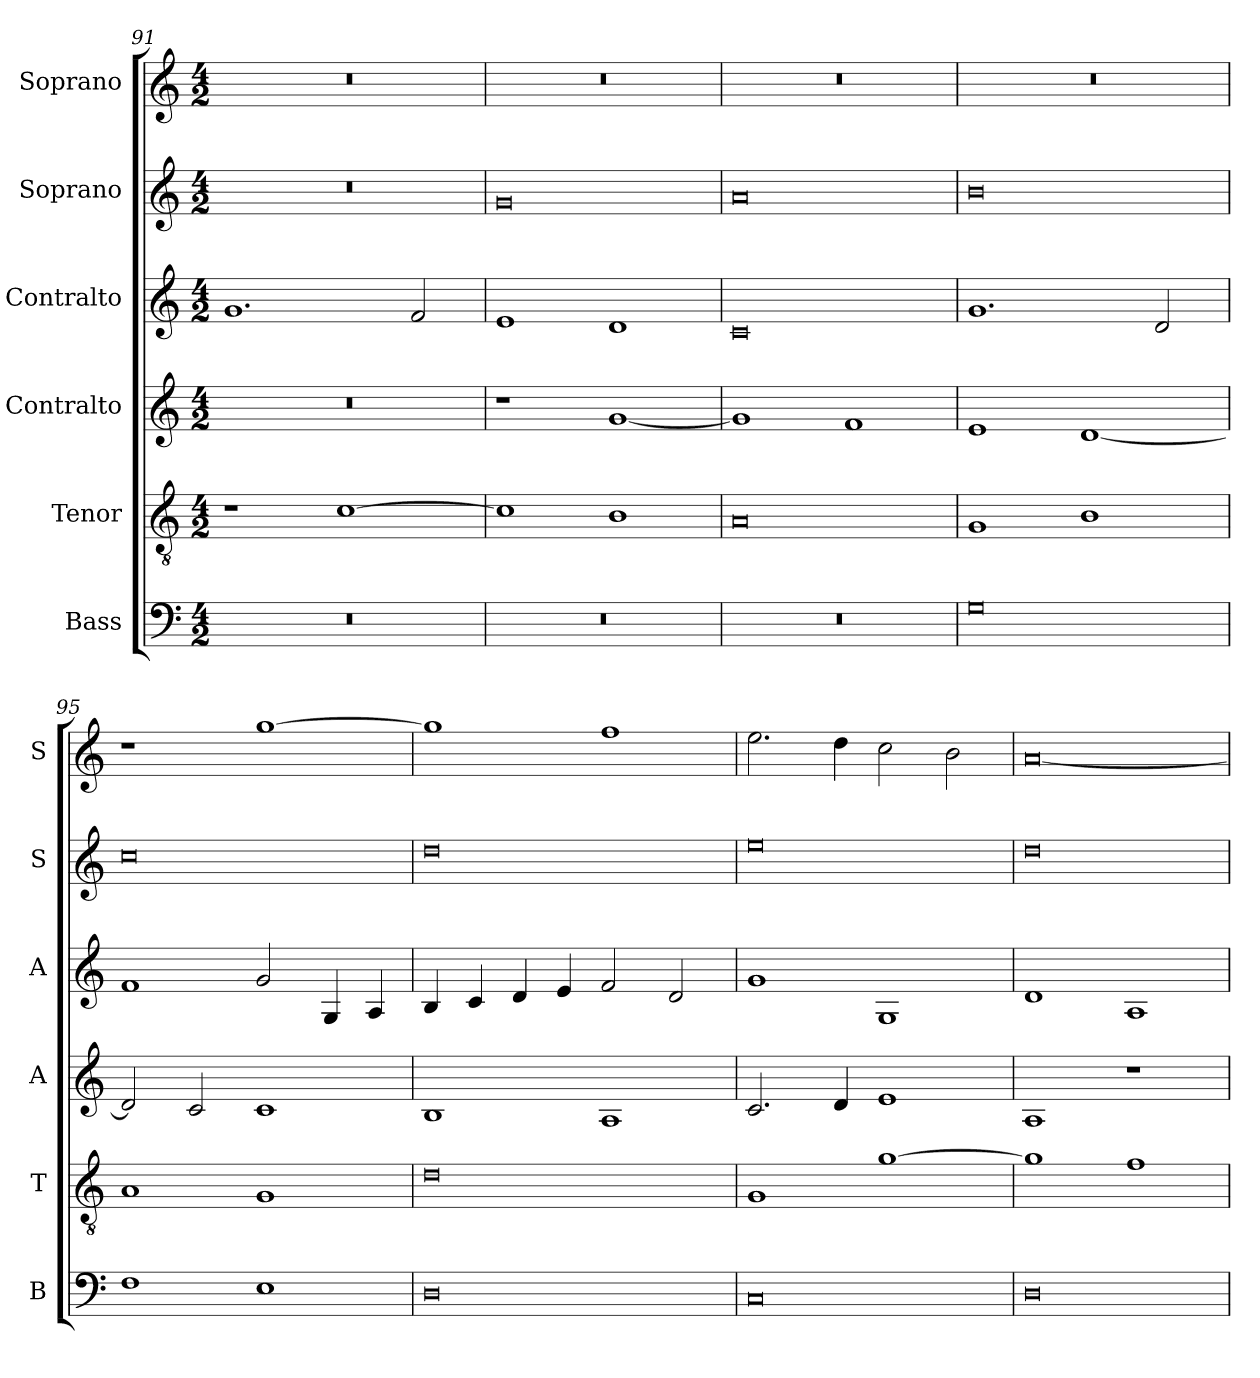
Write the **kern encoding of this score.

**kern	**kern	**kern	**kern	**kern	**kern
*part6	*part5	*part4	*part3	*part2	*part1
*staff6	*staff5	*staff4	*staff3	*staff2	*staff1
*I"Bass	*I"Tenor	*I"Contralto	*I"Contralto	*I"Soprano	*I"Soprano
*I'B	*I'T	*I'A	*I'A	*I'S	*I'S
*clefF4	*clefGv2	*clefG2	*clefG2	*clefG2	*clefG2
*k[]	*k[]	*k[]	*k[]	*k[]	*k[]
*C:ion	*C:ion	*C:ion	*C:ion	*C:ion	*C:ion
*M4/2	*M4/2	*M4/2	*M4/2	*M4/2	*M4/2
=91	=91	=91	=91	=91	=91
0r	1r	0r	1.g	0r	0r
.	[1c	.	.	.	.
.	.	.	2f	.	.
=92	=92	=92	=92	=92	=92
0r	1c]	1r	1e	0g	0r
.	1B	[1g	1d	.	.
=93	=93	=93	=93	=93	=93
0r	0A	1g]	0c	0a	0r
.	.	1f	.	.	.
=94	=94	=94	=94	=94	=94
0G	1G	1e	1.g	0b	0r
.	1B	[1d	.	.	.
.	.	.	2d	.	.
=95	=95	=95	=95	=95	=95
1F	1A	2d]	1f	0cc	1r
.	.	2c	.	.	.
1E	1G	1c	2g	.	[1gg
.	.	.	4G	.	.
.	.	.	4A	.	.
=96	=96	=96	=96	=96	=96
0D	0d	1B	4B	0dd	1gg]
.	.	.	4c	.	.
.	.	.	4d	.	.
.	.	.	4e	.	.
.	.	1A	2f	.	1ff
.	.	.	2d	.	.
=97	=97	=97	=97	=97	=97
0C	1G	2.c	1g	0ee	2.ee
.	.	4d	.	.	4dd
.	[1g	1e	1G	.	2cc
.	.	.	.	.	2b
=98	=98	=98	=98	=98	=98
0D	1g]	1A	1d	0dd	[0a
.	1f	1r	1A	.	.
=	=	=	=	=	=
*-	*-	*-	*-	*-	*-
